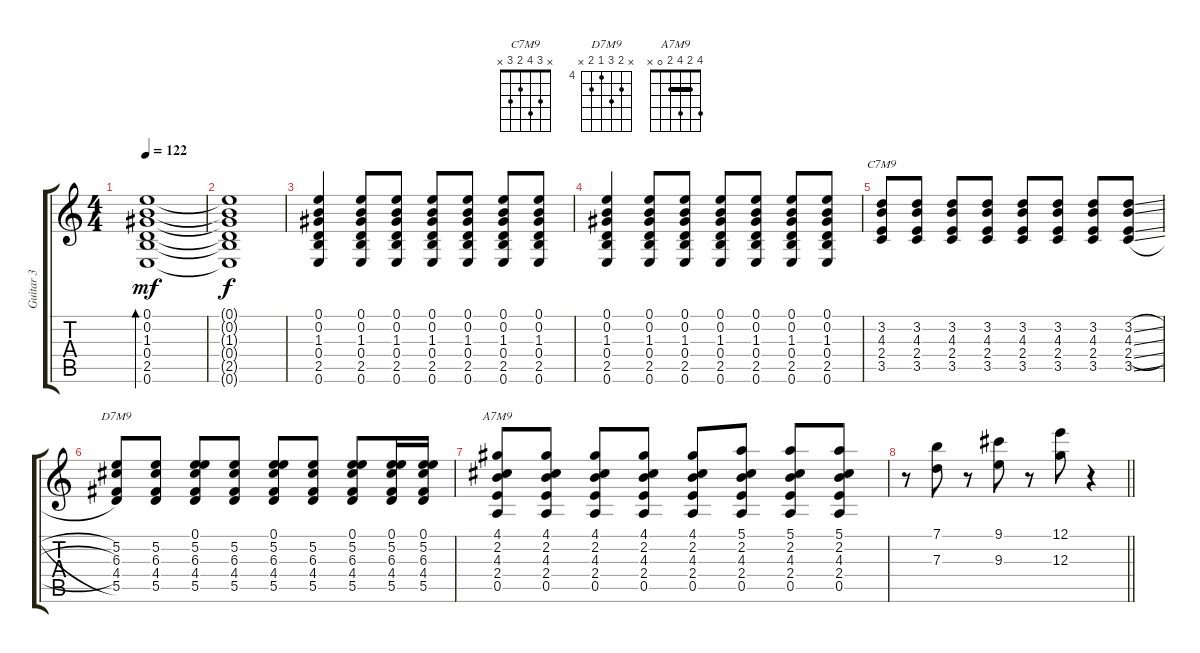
\track ("Guitar 3" "Guitar 3") {instrument acousticguitarsteel}
\staff {score tabs}
\tuning (E4 B3 G3 D3 A2 E2) {hide}
\chord ("C7M9" x 3 4 2 3 x)
\chord ("D7M9" x 5 6 4 5 x) {firstfret 4}
\chord ("A7M9" 4 2 4 2 0 x) {barre 2}
\ts (4 4)
\tempo 122
\clef g2
\ks c
(0.1 0.2 1.3 0.4 2.5 0.6).1{bd 120 dy mf} |
(0.1{t} 0.2{t} 1.3{t} 0.4{t} 2.5{t} 0.6{t}).1{dy f} |
(0.1 0.2 1.3 0.4 2.5 0.6).4 (0.1 0.2 1.3 0.4 2.5 0.6).8 (0.1 0.2 1.3 0.4 2.5 0.6).8 (0.1 0.2 1.3 0.4 2.5 0.6).8 (0.1 0.2 1.3 0.4 2.5 0.6).8 (0.1 0.2 1.3 0.4 2.5 0.6).8 (0.1 0.2 1.3 0.4 2.5 0.6).8 |
(0.1 0.2 1.3 0.4 2.5 0.6).4 (0.1 0.2 1.3 0.4 2.5 0.6).8 (0.1 0.2 1.3 0.4 2.5 0.6).8 (0.1 0.2 1.3 0.4 2.5 0.6).8 (0.1 0.2 1.3 0.4 2.5 0.6).8 (0.1 0.2 1.3 0.4 2.5 0.6).8 (0.1 0.2 1.3 0.4 2.5 0.6).8 |
(3.2 4.3 2.4 3.5).8{ch "C7M9"} (3.2 4.3 2.4 3.5).8 (3.2 4.3 2.4 3.5).8 (3.2 4.3 2.4 3.5).8 (3.2 4.3 2.4 3.5).8 (3.2 4.3 2.4 3.5).8 (3.2 4.3 2.4 3.5).8 (3.2{sl} 4.3{sl} 2.4{sl} 3.5{sl}).8 |
(5.2 6.3 4.4 5.5).8{ch "D7M9"} (5.2 6.3 4.4 5.5).8 (0.1 5.2 6.3 4.4 5.5).8 (5.2 6.3 4.4 5.5).8 (0.1 5.2 6.3 4.4 5.5).8 (5.2 6.3 4.4 5.5).8 (0.1 5.2 6.3 4.4 5.5).8 (0.1 5.2 6.3 4.4 5.5).16 (0.1 5.2 6.3 4.4 5.5).16 |
(4.1 2.2 4.3 2.4 0.5).8{ch "A7M9"} (4.1 2.2 4.3 2.4 0.5).8 (4.1 2.2 4.3 2.4 0.5).8 (4.1 2.2 4.3 2.4 0.5).8 (4.1 2.2 4.3 2.4 0.5).8 (5.1 2.2 4.3 2.4 0.5).8 (5.1 2.2 4.3 2.4 0.5).8 (5.1 2.2 4.3 2.4 0.5).8 |
\barLineRight lightlight
r.8 (7.1 7.3).8 r.8 (9.1 9.3).8 r.8 (12.1 12.3).8 r.4
